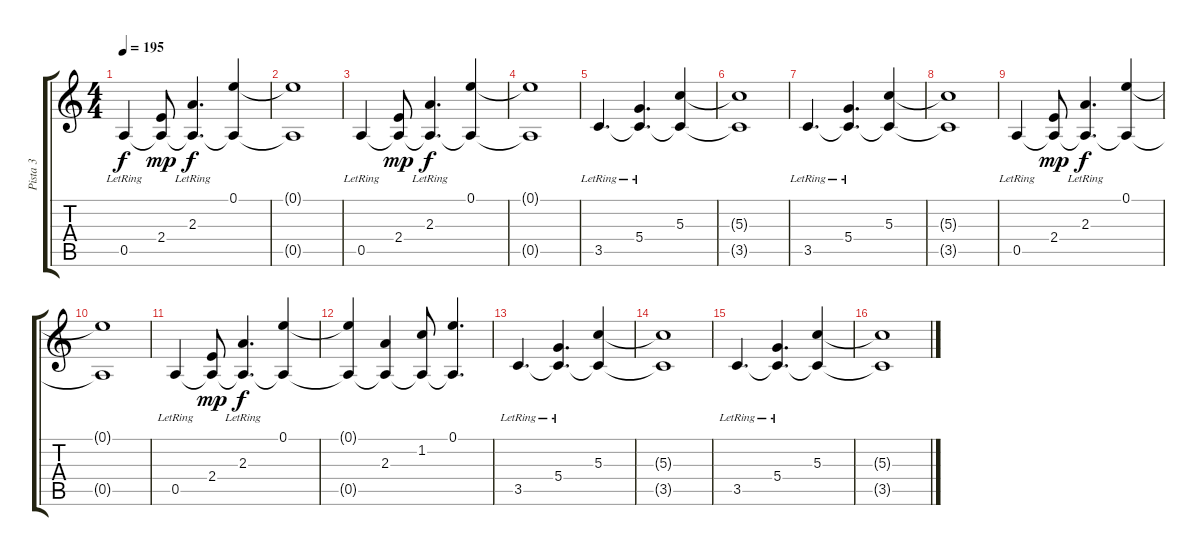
\track ("Pista 3" "Pista 3") {instrument electricguitarjazz}
\staff {score tabs}
\tuning (E4 B3 G3 D3 A2 E2) {hide}
\ts (4 4)
\tempo 195
\clef g2
\ks c
0.5{lr}.4{dy f} (2.4 0.5{t}).8{dy mp} (2.3{lr} 0.5{t}).4{d dy f} (0.1 0.5{t}).4 |
(0.1{t} 0.5{t}).1 |
0.5{lr}.4 (2.4 0.5{t}).8{dy mp} (2.3{lr} 0.5{t}).4{d dy f} (0.1 0.5{t}).4 |
(0.1{t} 0.5{t}).1 |
3.5{lr}.4{d} (5.4{lr} 3.5{t}).4{d} (5.3 3.5{t}).4 |
(5.3{t} 3.5{t}).1 |
3.5{lr}.4{d} (5.4{lr} 3.5{t}).4{d} (5.3 3.5{t}).4 |
(5.3{t} 3.5{t}).1 |
0.5{lr}.4 (2.4 0.5{t}).8{dy mp} (2.3{lr} 0.5{t}).4{d dy f} (0.1 0.5{t}).4 |
(0.1{t} 0.5{t}).1 |
0.5{lr}.4 (2.4 0.5{t}).8{dy mp} (2.3{lr} 0.5{t}).4{d dy f} (0.1 0.5{t}).4 |
(0.1{t} 0.5{t}).4 (2.3 0.5{t}).4 (1.2 0.5{t}).8 (0.1 0.5{t}).4{d} |
3.5{lr}.4{d} (5.4{lr} 3.5{t}).4{d} (5.3 3.5{t}).4 |
(5.3{t} 3.5{t}).1 |
3.5{lr}.4{d} (5.4{lr} 3.5{t}).4{d} (5.3 3.5{t}).4 |
(5.3{t} 3.5{t}).1
